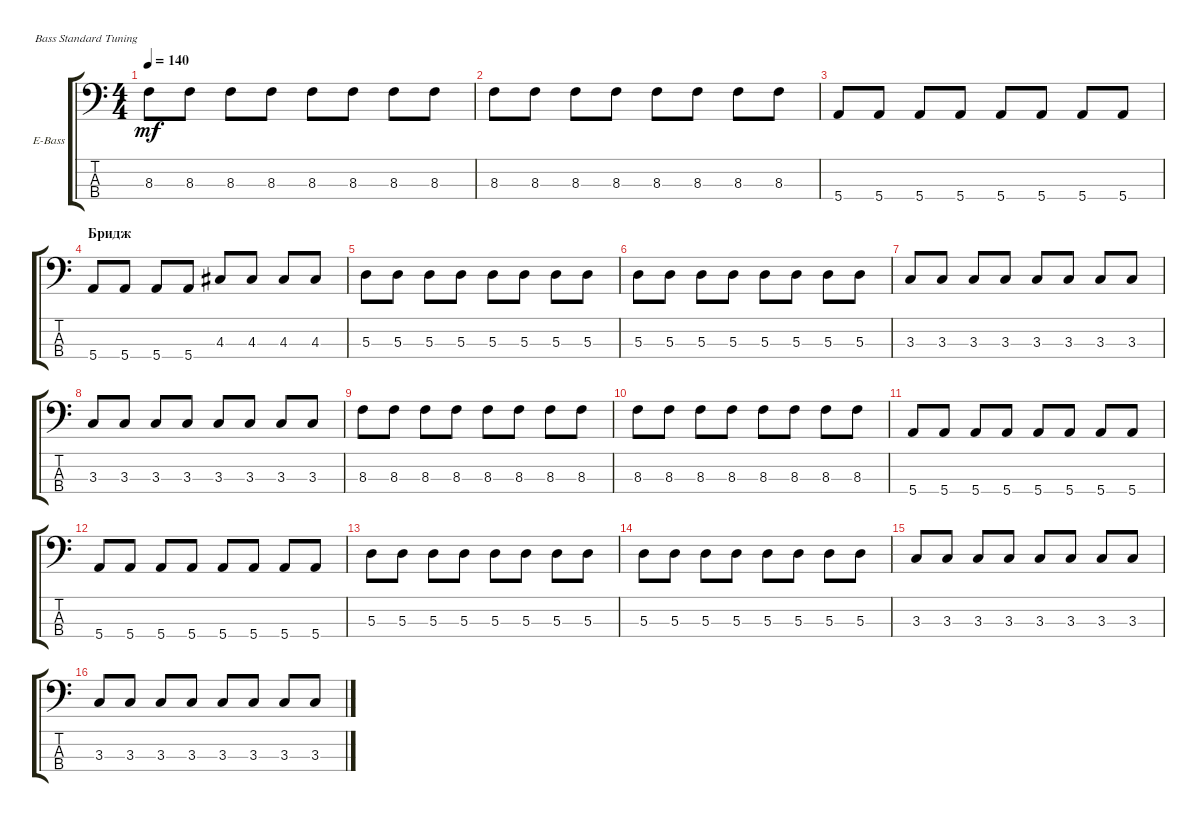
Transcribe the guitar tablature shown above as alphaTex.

\defaultSystemsLayout 4
\bracketExtendMode groupsimilarinstruments
\firstSystemTrackNameOrientation horizontal
\otherSystemsTrackNameOrientation horizontal
\track ("Бас" "E-Bass") {instrument electricbassfinger}
\staff {score tabs}
\tuning (G2 D2 A1 E1)
\ts (4 4)
\tempo 140
\clef f4
\ks c
8.3.8{dy mf} 8.3.8 8.3.8 8.3.8 8.3.8 8.3.8 8.3.8 8.3.8 |
8.3.8 8.3.8 8.3.8 8.3.8 8.3.8 8.3.8 8.3.8 8.3.8 |
5.4.8 5.4.8 5.4.8 5.4.8 5.4.8 5.4.8 5.4.8 5.4.8 |
\section ("" "Бридж")
5.4.8 5.4.8 5.4.8 5.4.8 4.3.8 4.3.8 4.3.8 4.3.8 |
5.3.8 5.3.8 5.3.8 5.3.8 5.3.8 5.3.8 5.3.8 5.3.8 |
5.3.8 5.3.8 5.3.8 5.3.8 5.3.8 5.3.8 5.3.8 5.3.8 |
3.3.8 3.3.8 3.3.8 3.3.8 3.3.8 3.3.8 3.3.8 3.3.8 |
3.3.8 3.3.8 3.3.8 3.3.8 3.3.8 3.3.8 3.3.8 3.3.8 |
8.3.8 8.3.8 8.3.8 8.3.8 8.3.8 8.3.8 8.3.8 8.3.8 |
8.3.8 8.3.8 8.3.8 8.3.8 8.3.8 8.3.8 8.3.8 8.3.8 |
5.4.8 5.4.8 5.4.8 5.4.8 5.4.8 5.4.8 5.4.8 5.4.8 |
5.4.8 5.4.8 5.4.8 5.4.8 5.4.8 5.4.8 5.4.8 5.4.8 |
5.3.8 5.3.8 5.3.8 5.3.8 5.3.8 5.3.8 5.3.8 5.3.8 |
5.3.8 5.3.8 5.3.8 5.3.8 5.3.8 5.3.8 5.3.8 5.3.8 |
3.3.8 3.3.8 3.3.8 3.3.8 3.3.8 3.3.8 3.3.8 3.3.8 |
3.3.8 3.3.8 3.3.8 3.3.8 3.3.8 3.3.8 3.3.8 3.3.8
